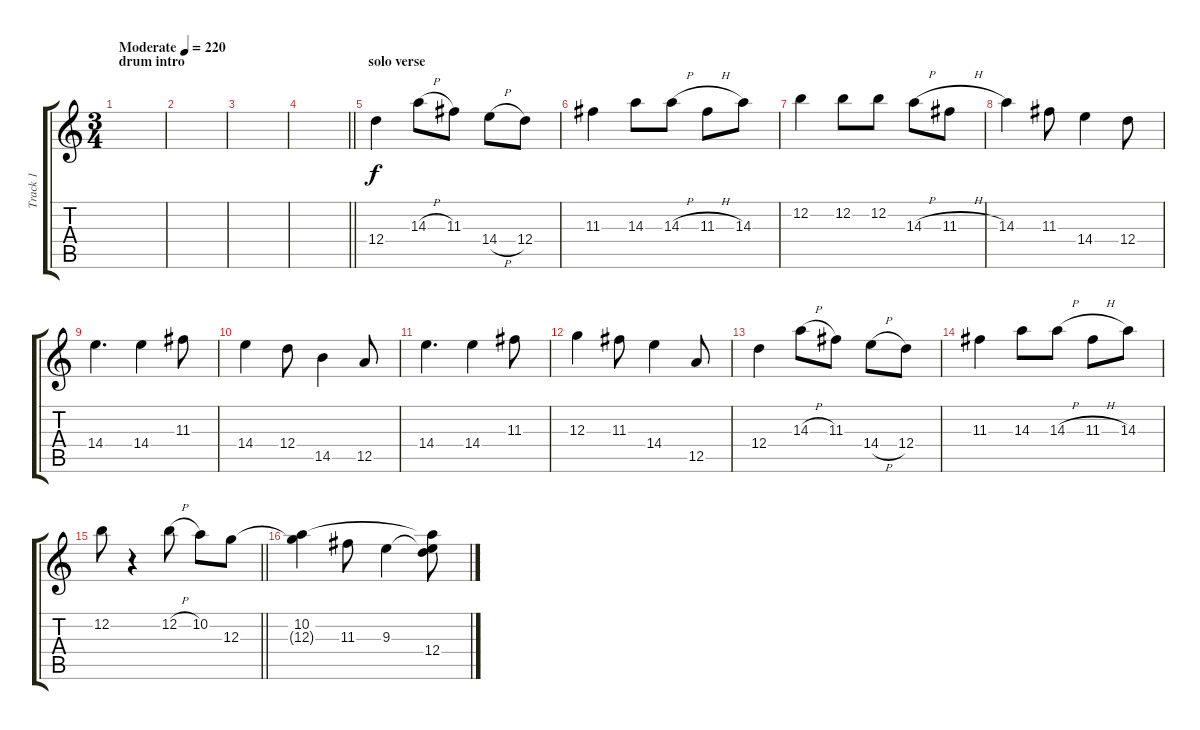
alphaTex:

\track ("Track 1" "Track 1") {instrument overdrivenguitar}
\staff {score tabs}
\tuning (E4 B3 G3 D3 A2 E2) {hide}
\ts (3 4)
\section ("" "drum intro")
\tempo (220 "Moderate")
\clef g2
\ks c
|
|
|
\barLineRight lightlight
|
\section ("" "solo verse")
12.4.4 14.3{h}.8 11.3.8 14.4{h}.8 12.4.8 |
11.3.4 14.3.8 14.3{h}.8 11.3{h}.8 14.3.8 |
12.2.4 12.2.8 12.2.8 14.3{h}.8 11.3{h}.8 |
14.3.4 11.3.8 14.4.4 12.4.8 |
14.4.4{d} 14.4.4 11.3.8 |
14.4.4 12.4.8 14.5.4 12.5.8 |
14.4.4{d} 14.4.4 11.3.8 |
12.3.4 11.3.8 14.4.4 12.5.8 |
12.4.4 14.3{h}.8 11.3.8 14.4{h}.8 12.4.8 |
11.3.4 14.3.8 14.3{h}.8 11.3{h}.8 14.3.8 |
\barLineRight lightlight
12.2.8 r.4 12.2{h}.8 10.2.8 12.3.8 |
(10.2 12.3{t}).4 11.3.8 9.3.4 (10.2{t} 9.3{t} 12.4).8
